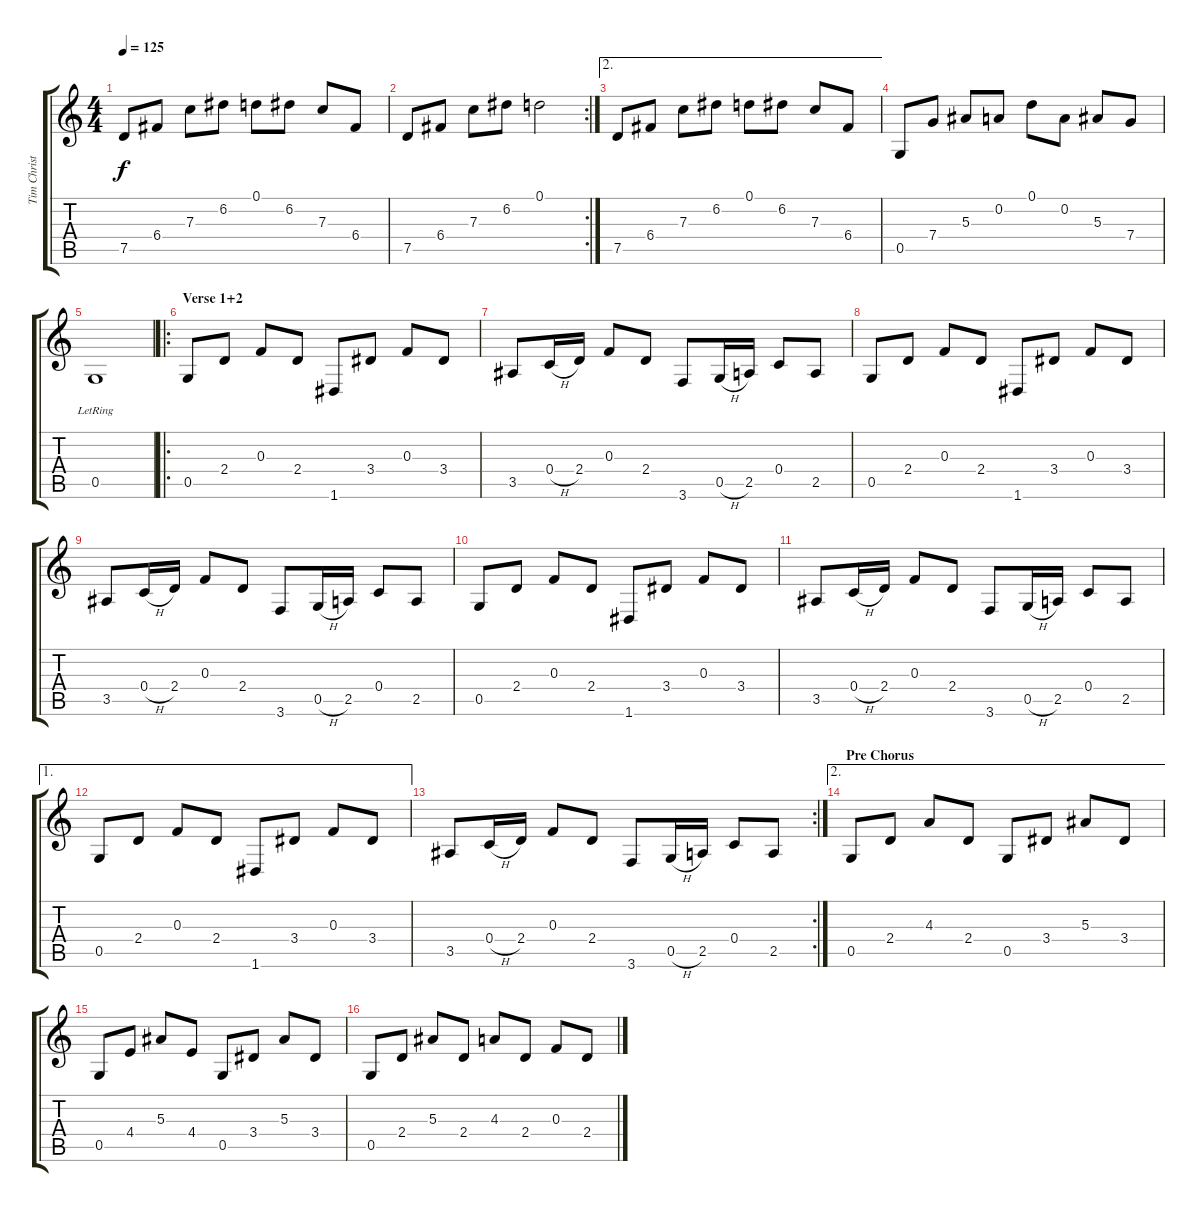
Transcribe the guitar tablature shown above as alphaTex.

\track ("Tim Christensen (Guitar)" "Tim Christ") {instrument overdrivenguitar}
\staff {score tabs}
\tuning (D4 A3 F3 C3 G2 D2) {hide}
\ts (4 4)
\tempo 125
\clef g2
\ks c
7.5.8{dy f} 6.4.8 7.3.8 6.2.8 0.1.8 6.2.8 7.3.8 6.4.8 |
\rc 2
7.5.8 6.4.8 7.3.8 6.2.8 0.1.2 |
\ae 2
7.5.8 6.4.8 7.3.8 6.2.8 0.1.8 6.2.8 7.3.8 6.4.8 |
0.5.8 7.4.8 5.3.8 0.2.8 0.1.8 0.2.8 5.3.8 7.4.8 |
0.5{lr}.1 |
\ro
\section ("" "Verse 1+2")
0.5.8 2.4.8 0.3.8 2.4.8 1.6.8 3.4.8 0.3.8 3.4.8 |
3.5.8 0.4{h}.16 2.4.16 0.3.8 2.4.8 3.6.8 0.5{h}.16 2.5.16 0.4.8 2.5.8 |
0.5.8 2.4.8 0.3.8 2.4.8 1.6.8 3.4.8 0.3.8 3.4.8 |
3.5.8 0.4{h}.16 2.4.16 0.3.8 2.4.8 3.6.8 0.5{h}.16 2.5.16 0.4.8 2.5.8 |
0.5.8 2.4.8 0.3.8 2.4.8 1.6.8 3.4.8 0.3.8 3.4.8 |
3.5.8 0.4{h}.16 2.4.16 0.3.8 2.4.8 3.6.8 0.5{h}.16 2.5.16 0.4.8 2.5.8 |
\ae 1
0.5.8 2.4.8 0.3.8 2.4.8 1.6.8 3.4.8 0.3.8 3.4.8 |
\rc 2
3.5.8 0.4{h}.16 2.4.16 0.3.8 2.4.8 3.6.8 0.5{h}.16 2.5.16 0.4.8 2.5.8 |
\ae 2
\section ("" "Pre Chorus")
0.5.8 2.4.8 4.3.8 2.4.8 0.5.8 3.4.8 5.3.8 3.4.8 |
0.5.8 4.4.8 5.3.8 4.4.8 0.5.8 3.4.8 5.3.8 3.4.8 |
0.5.8 2.4.8 5.3.8 2.4.8 4.3.8 2.4.8 0.3.8 2.4.8
